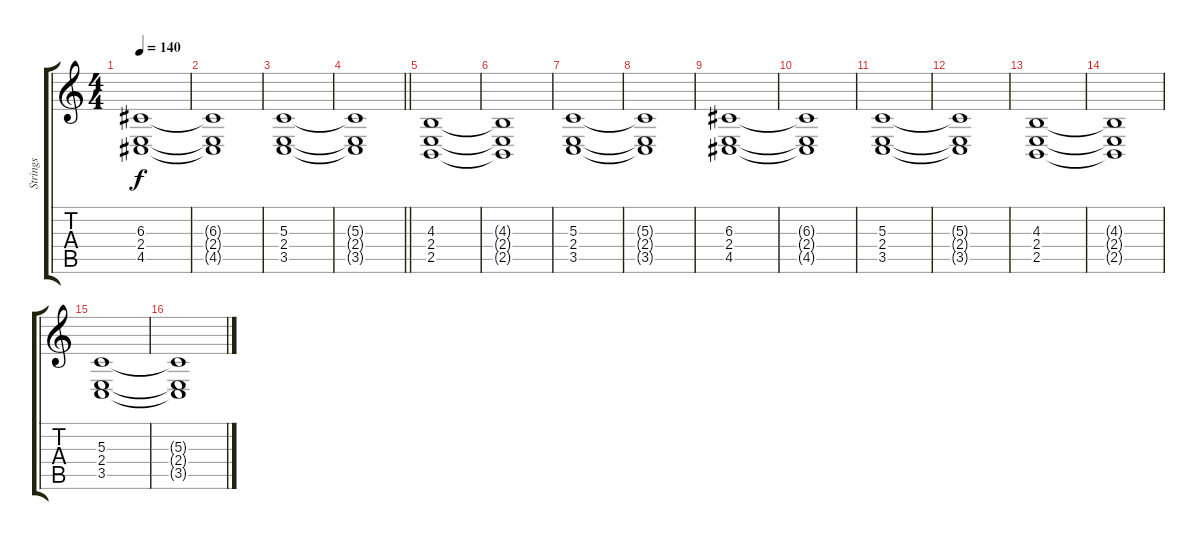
\track ("Strings" "Strings") {instrument stringensemble1}
\staff {score tabs}
\tuning (E4 B3 G3 D3 A2 E2) {hide}
\ts (4 4)
\tempo 140
\clef g2
\ks c
(6.3 2.4 4.5).1{dy f} |
(6.3{t} 2.4{t} 4.5{t}).1 |
(5.3 2.4 3.5).1 |
\barLineRight lightlight
(5.3{t} 2.4{t} 3.5{t}).1 |
\section ("" "")
(4.3 2.4 2.5).1{volume 16 instrument tremolostrings} |
(4.3{t} 2.4{t} 2.5{t}).1 |
(5.3 2.4 3.5).1 |
(5.3{t} 2.4{t} 3.5{t}).1 |
(6.3 2.4 4.5).1 |
(6.3{t} 2.4{t} 4.5{t}).1 |
(5.3 2.4 3.5).1 |
(5.3{t} 2.4{t} 3.5{t}).1 |
(4.3 2.4 2.5).1{volume 16 instrument tremolostrings} |
(4.3{t} 2.4{t} 2.5{t}).1 |
(5.3 2.4 3.5).1 |
(5.3{t} 2.4{t} 3.5{t}).1
